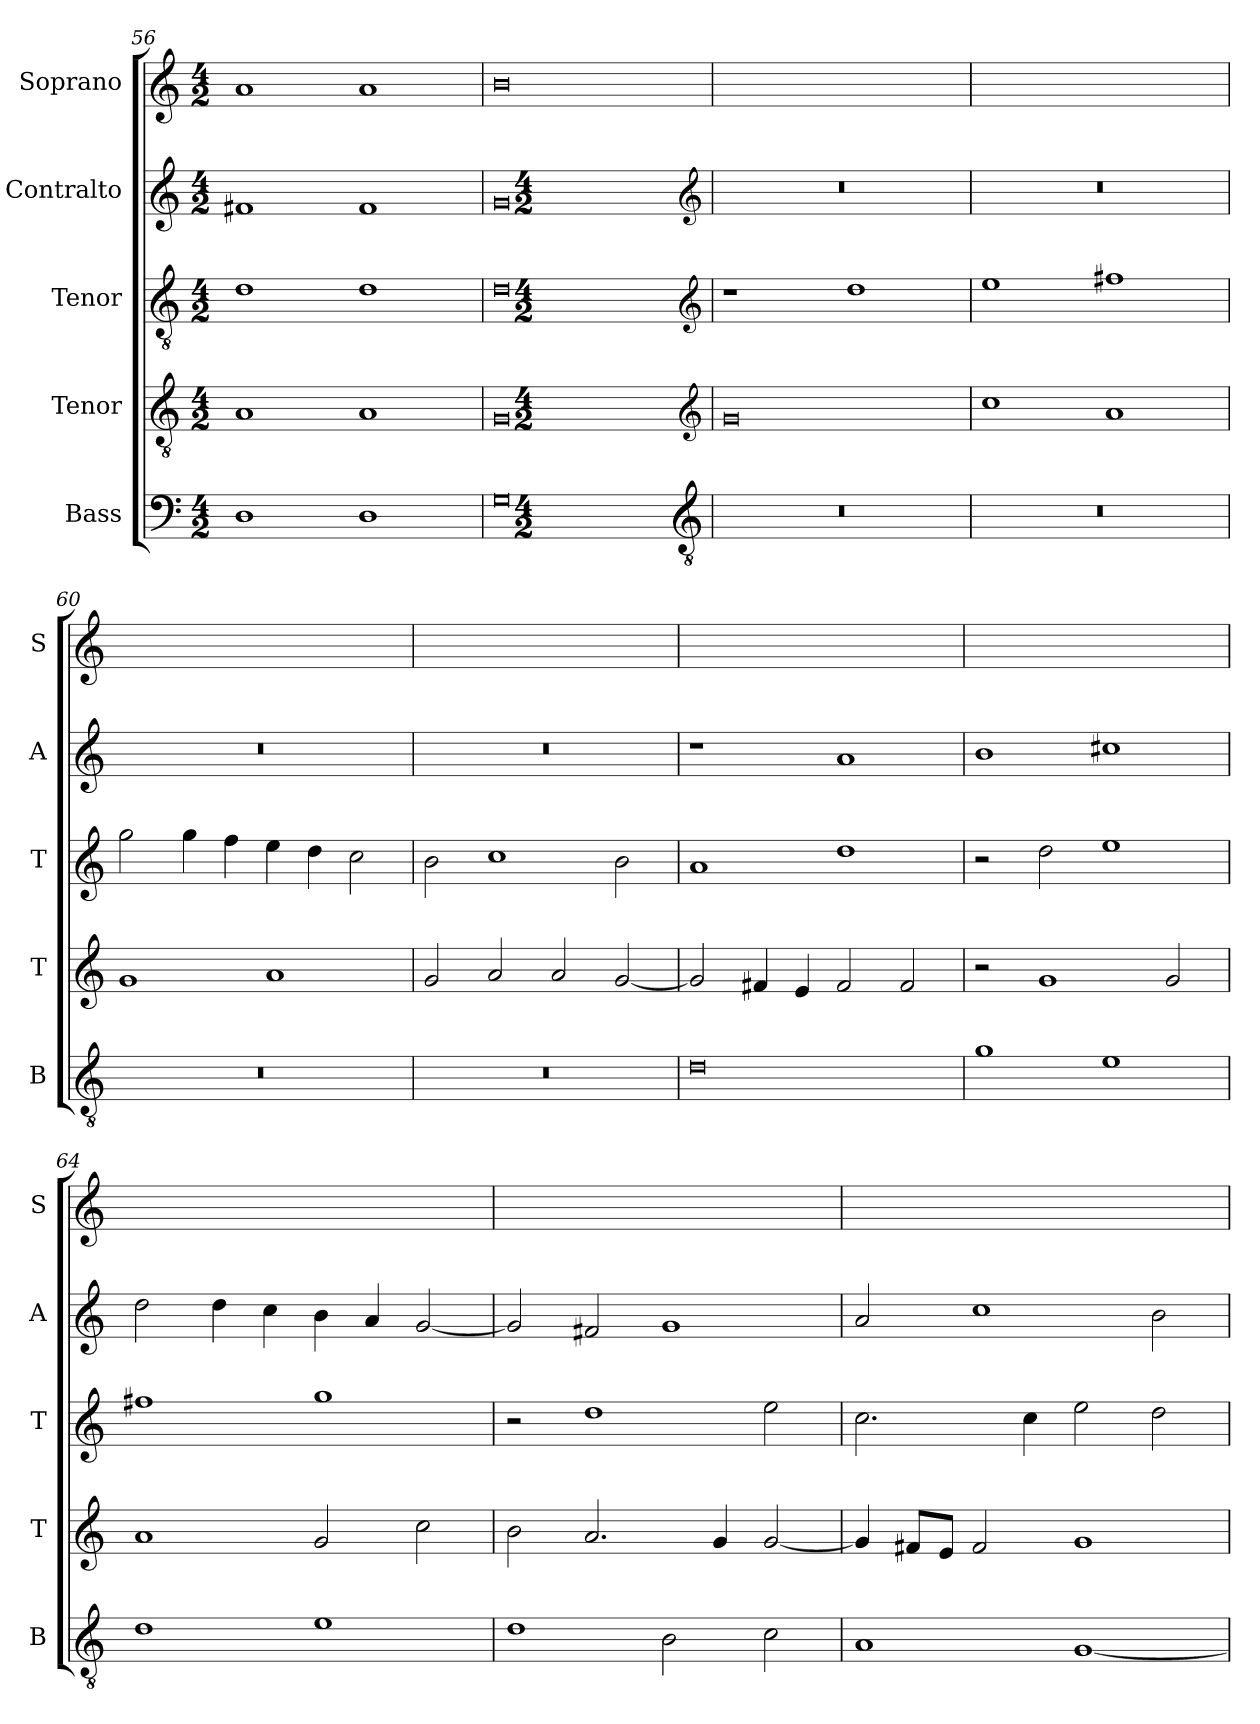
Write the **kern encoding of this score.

**kern	**kern	**kern	**kern	**kern
*part5	*part4	*part3	*part2	*part1
*staff5	*staff4	*staff3	*staff2	*staff1
*I"Bass	*I"Tenor	*I"Tenor	*I"Contralto	*I"Soprano
*I'B	*I'T	*I'T	*I'A	*I'S
*clefF4	*clefGv2	*clefGv2	*clefG2	*clefG2
*k[]	*k[]	*k[]	*k[]	*k[]
*G:mix	*G:mix	*G:mix	*G:mix	*G:mix
*M4/2	*M4/2	*M4/2	*M4/2	*M4/2
=56	=56	=56	=56	=56
1D	1A	1d	1f#X	1a
1D	1A	1d	1f#	1a
=57	=57	=57	=57	=57
0G	0G	0d	0g	0b
*clefGv2	*clefG2	*clefG2	*clefG2	*
*k[]	*k[]	*k[]	*k[]	*
*G:mix	*G:mix	*G:mix	*G:mix	*
*M4/2	*M4/2	*M4/2	*M4/2	*
=58	=58	=58	=58	=58
0r	0g	1r	0r	0ryy
.	.	1dd	.	.
=59	=59	=59	=59	=59
0r	1cc	1ee	0r	0ryy
.	1a	1ff#X	.	.
=60	=60	=60	=60	=60
0r	1g	2gg	0r	0ryy
.	.	4gg	.	.
.	.	4ff	.	.
.	1a	4ee	.	.
.	.	4dd	.	.
.	.	2cc	.	.
=61	=61	=61	=61	=61
0r	2g	2b	0r	0ryy
.	2a	1cc	.	.
.	2a	.	.	.
.	[2g	2b	.	.
=62	=62	=62	=62	=62
0d	2g]	1a	1r	0ryy
.	4f#X	.	.	.
.	4e	.	.	.
.	2f#	1dd	1a	.
.	2f#	.	.	.
=63	=63	=63	=63	=63
1g	2r	2r	1b	0ryy
.	1g	2dd	.	.
1e	.	1ee	1cc#X	.
.	2g	.	.	.
=64	=64	=64	=64	=64
1d	1a	1ff#X	2dd	0ryy
.	.	.	4dd	.
.	.	.	4cc	.
1e	2g	1gg	4b	.
.	.	.	4a	.
.	2cc	.	[2g	.
=65	=65	=65	=65	=65
1d	2b	2r	2g]	0ryy
.	2.a	1dd	2f#X	.
2B	.	.	1g	.
.	4g	.	.	.
2c	[2g	2ee	.	.
=66	=66	=66	=66	=66
1A	4g]	2.cc	2a	0ryy
.	8f#X/L	.	.	.
.	8e/J	.	.	.
.	2f#	.	1cc	.
.	.	4cc	.	.
[1G	1g	2ee	.	.
.	.	2dd	2b	.
=	=	=	=	=
*-	*-	*-	*-	*-
